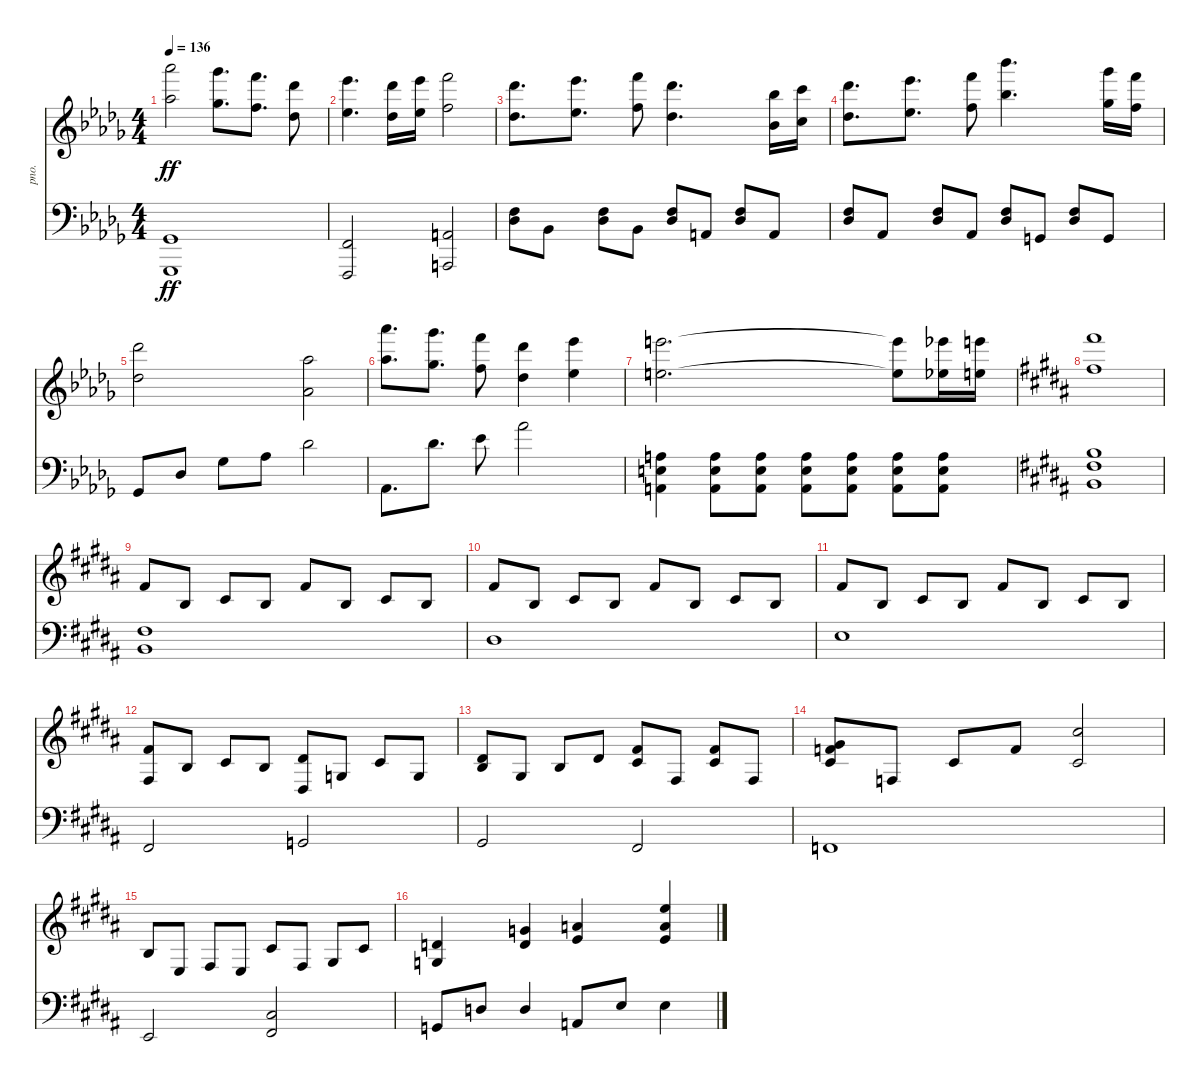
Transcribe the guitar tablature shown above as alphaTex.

\bracketExtendMode nobrackets
\track ("Piano R" "pno.") {instrument acousticgrandpiano}
\staff {score}
\tuning (E4 B3 G3 D3 A2 E2)
\ts (4 4)
\tempo 136
\clef g2
\ks db
(25.3{acc b} 28.1{acc b}).2{dy ff beam Down} (23.3{acc b} 26.1{acc b}).8{d beam Down} (22.3{acc forcenatural} 25.1{acc forcenatural}).8{d beam Down} (18.3{acc b} 21.1{acc b}).8{beam Down} |
(20.3{acc b} 23.1{acc b}).4{d beam Down} (18.3{acc b} 21.1{acc b}).16{beam Down} (20.3{acc b} 23.1{acc b}).16{beam Down} (22.3{acc forcenatural} 25.1{acc forcenatural}).2{beam Down} |
(18.3{acc b} 21.1{acc b}).8{d beam Down} (20.3{acc b} 23.1{acc b}).8{d beam Down} (22.3{acc forcenatural} 25.1{acc forcenatural}).8{beam Down} (18.3{acc b} 21.1{acc b}).4{d beam Down} (15.3{acc b} 18.1{acc b}).16{beam Down} (17.3{acc forcenatural} 20.1{acc forcenatural}).16{beam Down} |
(18.3{acc b} 21.1{acc b}).8{d beam Down} (20.3{acc b} 23.1{acc b}).8{d beam Down} (22.3{acc forcenatural} 25.1{acc forcenatural}).8{beam Down} (27.3{acc b} 30.1{acc b}).4{d beam Down} (23.3{acc b} 26.1{acc b}).16{beam Down} (22.3{acc forcenatural} 25.1{acc forcenatural}).16{beam Down} |
(18.3{acc b} 21.1{acc b}).2{beam Down} (18.4{acc b} 21.2{acc b}).2{beam Down} |
(25.3{acc b} 28.1{acc b}).8{d beam Down} (23.3{acc b} 26.1{acc b}).8{d beam Down} (22.3{acc forcenatural} 25.1{acc forcenatural}).8{beam Down} (18.3{acc b} 21.1{acc b}).4{beam Down} (20.3{acc b} 23.1{acc b}).4{beam Down} |
(21.3{acc forcenatural} 24.1{acc forcenatural}).2{d beam Down} (21.3{t acc forcenatural} 24.1{t acc forcenatural}).8{beam Down} (20.3{acc b} 23.1{acc b}).16{beam Down} (21.3{acc forcenatural} 24.1{acc forcenatural}).16{beam Down} |
\ks b
(23.3{acc #} 26.1{acc #}).1{beam Down} |
2.1{acc #}.8{beam Up} 0.2{acc forcenatural}.8{beam Up} 2.2{acc #}.8{beam Up} 0.2{acc forcenatural}.8{beam Up} 2.1{acc #}.8{beam Up} 0.2{acc forcenatural}.8{beam Up} 2.2{acc #}.8{beam Up} 0.2{acc forcenatural}.8{beam Up} |
2.1{acc #}.8{beam Up} 0.2{acc forcenatural}.8{beam Up} 2.2{acc #}.8{beam Up} 0.2{acc forcenatural}.8{beam Up} 2.1{acc #}.8{beam Up} 0.2{acc forcenatural}.8{beam Up} 2.2{acc #}.8{beam Up} 0.2{acc forcenatural}.8{beam Up} |
2.1{acc #}.8{beam Up} 0.2{acc forcenatural}.8{beam Up} 2.2{acc #}.8{beam Up} 0.2{acc forcenatural}.8{beam Up} 2.1{acc #}.8{beam Up} 0.2{acc forcenatural}.8{beam Up} 2.2{acc #}.8{beam Up} 0.2{acc forcenatural}.8{beam Up} |
(4.4{acc #} 2.1{acc #}).8{beam Up} 0.2{acc forcenatural}.8{beam Up} 2.2{acc #}.8{beam Up} 0.2{acc forcenatural}.8{beam Up} (1.4{acc #} 4.2{acc #}).8{beam Up} 0.3{acc forcenatural}.8{beam Up} 2.2{acc #}.8{beam Up} 0.3{acc forcenatural}.8{beam Up} |
(4.3{acc forcenatural} 4.2{acc #}).8{beam Up} 1.3{acc #}.8{beam Up} 0.2{acc forcenatural}.8{beam Up} 4.2{acc #}.8{beam Up} (2.2{acc #} 2.1{acc #}).8{beam Up} 4.4{acc #}.8{beam Up} (2.2{acc #} 2.1{acc #}).8{beam Up} 4.4{acc #}.8{beam Up} |
(6.2{acc forcenatural} 6.3{acc #} 4.1{acc #}).8{beam Up} 3.4{acc forcenatural}.8{beam Up} 2.2{acc #}.8{beam Up} 1.1{acc forcenatural}.8{beam Up} (6.3{acc #} 9.1{acc #}).2{beam Up} |
0.2{acc forcenatural}.8{beam Up} 2.4{acc forcenatural}.8{beam Up} 4.4{acc #}.8{beam Up} 2.4{acc forcenatural}.8{beam Up} 2.2{acc #}.8{beam Up} 4.4{acc #}.8{beam Up} 1.3{acc #}.8{beam Up} 2.2{acc #}.8{beam Up} |
(0.3{acc forcenatural} 3.2{acc forcenatural}).4{beam Up} (3.2{acc forcenatural} 3.1{acc forcenatural}).4{beam Up} (5.2{acc forcenatural} 5.1{acc forcenatural}).4{beam Up} (0.1{acc forcenatural} 14.3{acc forcenatural} 17.2{acc forcenatural}).4{beam Up}
\staff {score}
\tuning (G2 D2 A1 E1 B0)
\clef f4
\ottava regular
\simile none
\ks db
(2.4{acc b} 4.2{acc b}).1{dy ff beam Up} |
(1.4{acc forcenatural} 3.2{acc forcenatural}).2{beam Up} (0.3{acc forcenatural} 2.1{acc forcenatural}).2{beam Up} |
(11.2{acc b} 10.1{acc forcenatural}).8{beam Down} 3.1{acc b}.8{beam Down} (11.2{acc b} 10.1{acc forcenatural}).8{beam Down} 3.1{acc b}.8{beam Down} (11.2{acc b} 10.1{acc forcenatural}).8{beam Up} 7.2{acc forcenatural}.8{beam Up} (11.2{acc b} 10.1{acc forcenatural}).8{beam Up} 7.2{acc forcenatural}.8{beam Up} |
(11.2{acc b} 10.1{acc forcenatural}).8{beam Up} 6.2{acc b}.8{beam Up} (11.2{acc b} 10.1{acc forcenatural}).8{beam Up} 6.2{acc b}.8{beam Up} (11.2{acc b} 10.1{acc forcenatural}).8{beam Up} 0.1{acc forcenatural}.8{beam Up} (11.2{acc b} 10.1{acc forcenatural}).8{beam Up} 0.1{acc forcenatural}.8{beam Up} |
4.2{acc b}.8{beam Up} 6.1{acc b}.8{beam Up} 11.1{acc b}.8{beam Down} 13.1{acc b}.8{beam Down} 18.1{acc b}.2{beam Down} |
1.1{acc b}.8{d beam Down} 18.1{acc b}.8{d beam Down} 20.1{acc b}.8{beam Down} 25.1{acc b}.2{beam Down} |
(12.3{acc forcenatural} 14.2{acc forcenatural} 14.1{acc forcenatural}).4{beam Down} (12.3{acc forcenatural} 14.2{acc forcenatural} 14.1{acc forcenatural}).8{beam Down} (12.3{acc forcenatural} 14.2{acc forcenatural} 14.1{acc forcenatural}).8{beam Down} (12.3{acc forcenatural} 14.2{acc forcenatural} 14.1{acc forcenatural}).8{beam Down} (12.3{acc forcenatural} 14.2{acc forcenatural} 14.1{acc forcenatural}).8{beam Down} (12.3{acc forcenatural} 14.2{acc forcenatural} 14.1{acc forcenatural}).8{beam Down} (12.3{acc forcenatural} 14.2{acc forcenatural} 14.1{acc forcenatural}).8{beam Down} |
\ks b
(16.2{acc #} 14.3{acc forcenatural} 16.1{acc forcenatural}).1{beam Down} |
(14.3{acc forcenatural} 16.2{acc #}).1{beam Down} |
8.1{acc #}.1{beam Down} |
9.1{acc forcenatural}.1{beam Down} |
4.2{acc #}.2{beam Up} 0.1{acc forcenatural}.2{beam Up} |
1.1{acc #}.2{beam Up} 4.2{acc #}.2{beam Up} |
3.2{acc forcenatural}.1{beam Up} |
2.2{acc forcenatural}.2{beam Up} (4.2{acc #} 6.1{acc #}).2{beam Up} |
0.1{acc forcenatural}.8{beam Up} 7.1{acc forcenatural}.8{beam Up} 7.1{acc forcenatural}.4{beam Up} 2.1{acc forcenatural}.8{beam Up} 9.1{acc forcenatural}.8{beam Up} 9.1{acc forcenatural}.4{beam Down}
